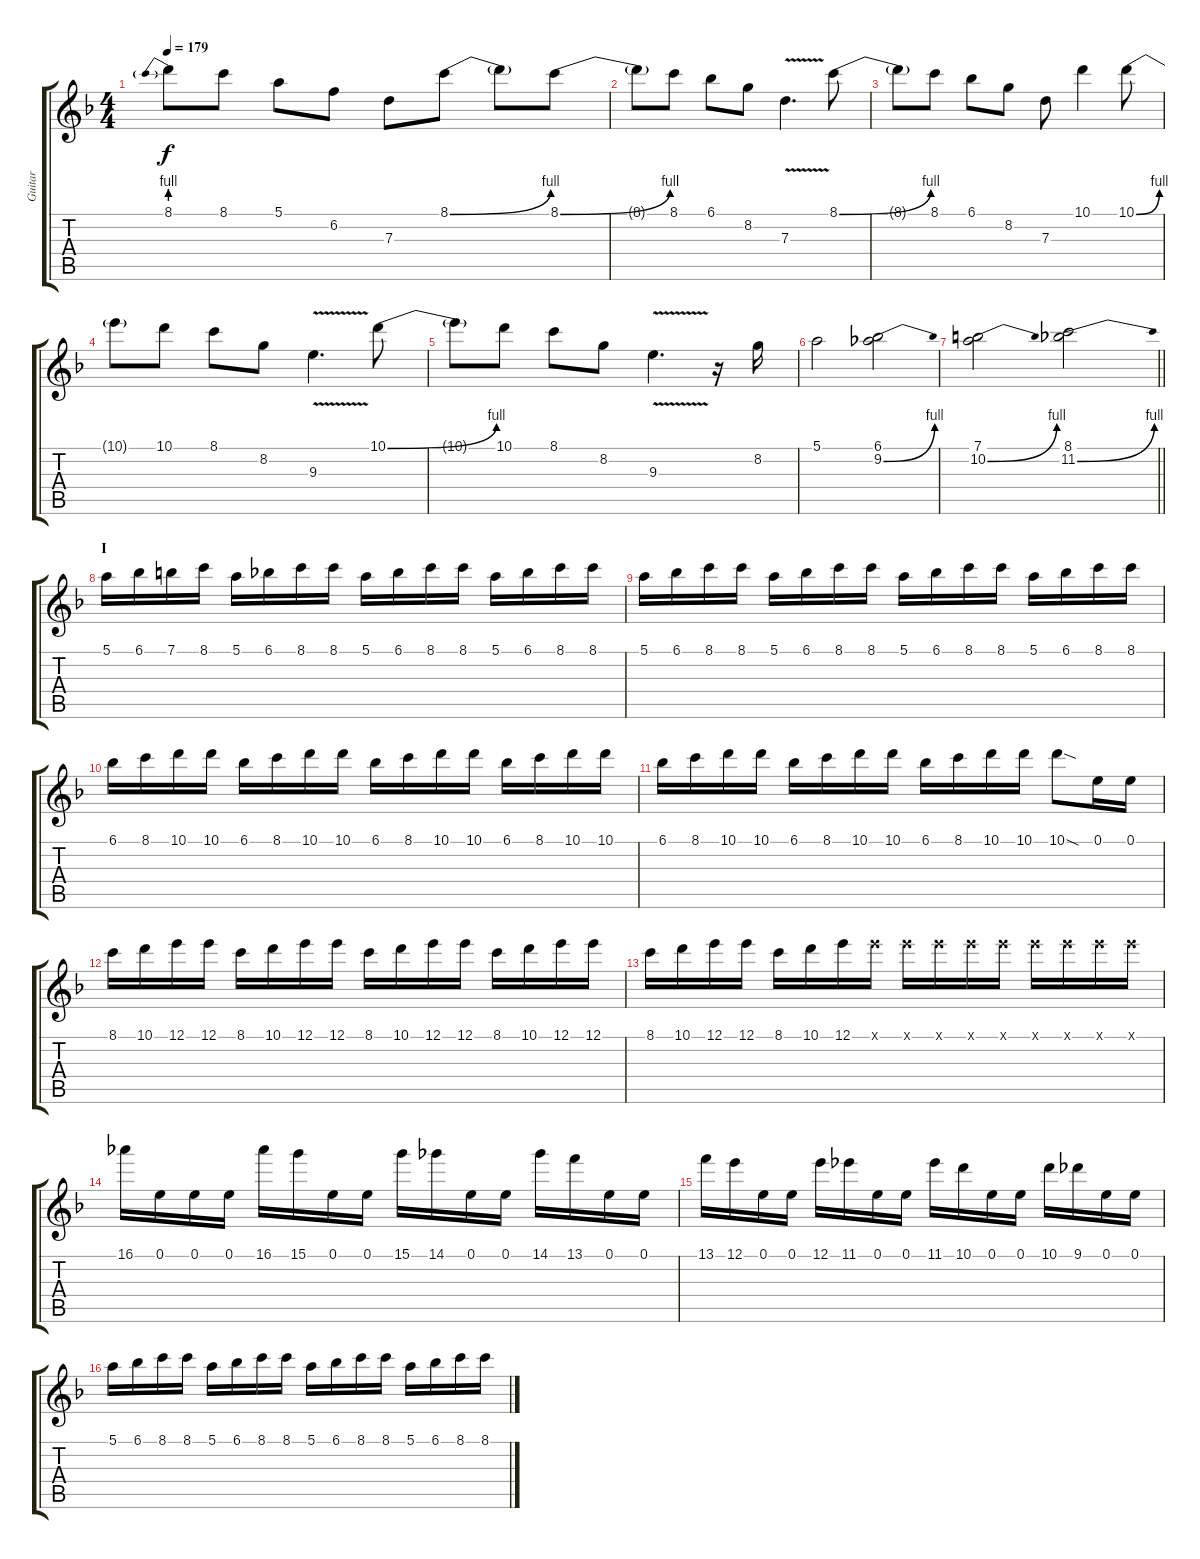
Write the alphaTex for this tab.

\track ("Guitar" "Guitar") {instrument overdrivenguitar}
\staff {score tabs}
\tuning (E4 B3 G3 D3 A2 E2) {hide}
\ts (4 4)
\tempo 179
\clef g2
\ks dminor
8.1{be (prebend 0 4 60 4)}.8{dy f} 8.1.8 5.1.8 6.2.8 7.3.8 8.1{be (bend 0 0 60 4)}.8 8.1{t}.8 8.1{be (bend 0 0 60 4)}.8 |
8.1{t}.8 8.1.8 6.1.8 8.2.8 7.3{v}.4{d} 8.1{be (bend 0 0 60 4)}.8 |
8.1{t}.8 8.1.8 6.1.8 8.2.8 7.3.8 10.1.4 10.1{be (bend 0 0 60 4)}.8 |
10.1{t}.8 10.1.8 8.1.8 8.2.8 9.3{v}.4{d} 10.1{be (bend 0 0 60 4)}.8 |
10.1{t}.8 10.1.8 8.1.8 8.2.8 9.3{v}.4{d} r.16 8.2.16 |
5.1.2 (6.1 9.2{be (bend 0 0 60 4)}).2 |
\barLineRight lightlight
(7.1 10.2{be (bend 0 0 60 4)}).2 (8.1 11.2{be (bend 0 0 60 4)}).2 |
\section ("" "I")
5.1.16 6.1.16 7.1.16 8.1.16 5.1.16 6.1.16 8.1.16 8.1.16 5.1.16 6.1.16 8.1.16 8.1.16 5.1.16 6.1.16 8.1.16 8.1.16 |
5.1.16 6.1.16 8.1.16 8.1.16 5.1.16 6.1.16 8.1.16 8.1.16 5.1.16 6.1.16 8.1.16 8.1.16 5.1.16 6.1.16 8.1.16 8.1.16 |
6.1.16 8.1.16 10.1.16 10.1.16 6.1.16 8.1.16 10.1.16 10.1.16 6.1.16 8.1.16 10.1.16 10.1.16 6.1.16 8.1.16 10.1.16 10.1.16 |
6.1.16 8.1.16 10.1.16 10.1.16 6.1.16 8.1.16 10.1.16 10.1.16 6.1.16 8.1.16 10.1.16 10.1.16 10.1{sod}.8 0.1.16 0.1.16 |
8.1.16 10.1.16 12.1.16 12.1.16 8.1.16 10.1.16 12.1.16 12.1.16 8.1.16 10.1.16 12.1.16 12.1.16 8.1.16 10.1.16 12.1.16 12.1.16 |
8.1.16 10.1.16 12.1.16 12.1.16 8.1.16 10.1.16 12.1.16 12.1{x}.16 12.1{x}.16 12.1{x}.16 12.1{x}.16 12.1{x}.16 12.1{x}.16 12.1{x}.16 12.1{x}.16 12.1{x}.16 |
16.1.16 0.1.16 0.1.16 0.1.16 16.1.16 15.1.16 0.1.16 0.1.16 15.1.16 14.1.16 0.1.16 0.1.16 14.1.16 13.1.16 0.1.16 0.1.16 |
13.1.16 12.1.16 0.1.16 0.1.16 12.1.16 11.1.16 0.1.16 0.1.16 11.1.16 10.1.16 0.1.16 0.1.16 10.1.16 9.1.16 0.1.16 0.1.16 |
5.1.16 6.1.16 8.1.16 8.1.16 5.1.16 6.1.16 8.1.16 8.1.16 5.1.16 6.1.16 8.1.16 8.1.16 5.1.16 6.1.16 8.1.16 8.1.16
